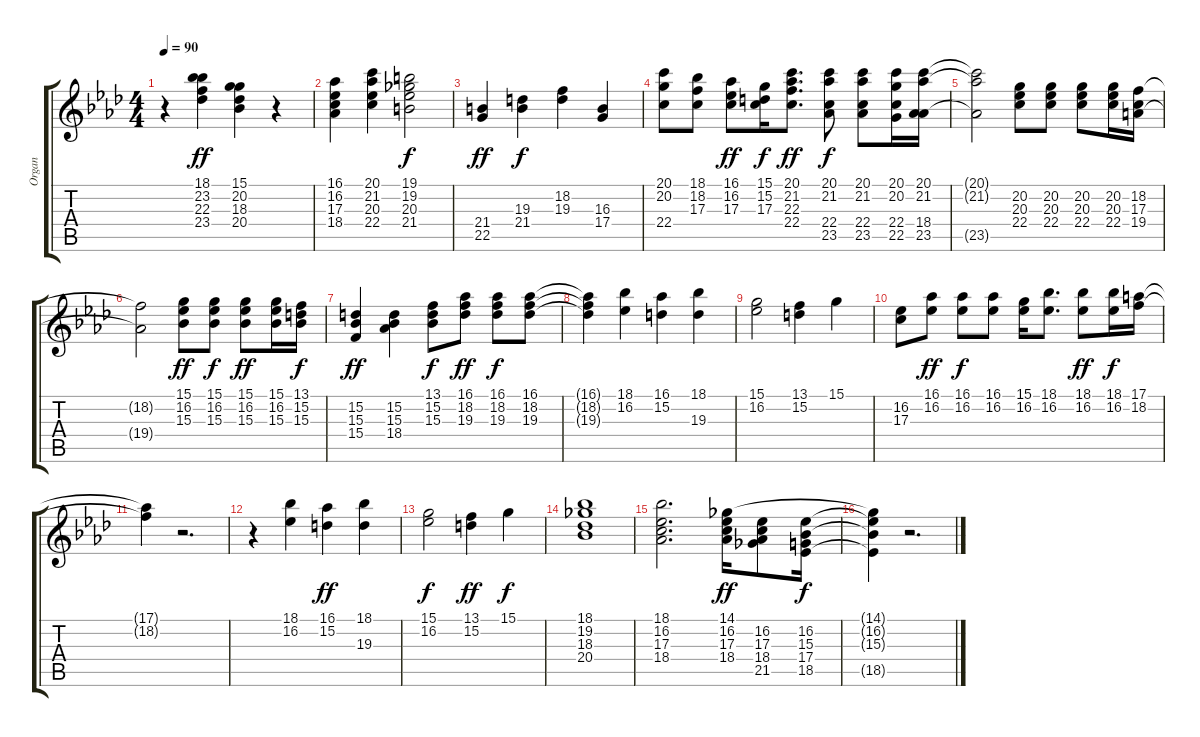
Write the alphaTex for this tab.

\track ("Organ" "Organ") {instrument rockorgan}
\staff {score tabs}
\tuning (E4 B3 G3 D3 A2 E2) {hide}
\ts (4 4)
\tempo 90
\clef g2
\ks ab
r.4{dy f} (18.1 23.2 22.3 23.4).4{dy ff} (15.1 20.2 18.3 20.4).4 r.4 |
(16.1 16.2 17.3 18.4).4 (20.1 21.2 20.3 22.4).4 (19.1 19.2 20.3 21.4).2{dy f} |
(21.4 22.5).4{dy ff} (19.3 21.4).4{dy f} (18.2 19.3).4 (16.3 17.4).4 |
(20.1 20.2 22.4).8 (18.1 18.2 17.3).8 (16.1 16.2 17.3).8{dy ff} (15.1 15.2 17.3).16{dy f} (20.1 21.2 22.3 22.4).8{d dy ff} (20.1 21.2 22.4 23.5).8{dy f} (20.1 21.2 22.4 23.5).8 (20.1 20.2 22.4 22.5).16 (20.1 21.2 18.4 23.5).16 |
(20.1{t} 21.2{t} 23.5{t}).2 (20.2 20.3 22.4).8 (20.2 20.3 22.4).8 (20.2 20.3 22.4).8 (20.2 20.3 22.4).16 (18.2 17.3 19.4).16 |
(18.2{t} 19.4{t}).2 (15.1 16.2 15.3).8{dy ff} (15.1 16.2 15.3).8{dy f} (15.1 16.2 15.3).8{dy ff} (15.1 16.2 15.3).16 (13.1 15.2 15.3).16{dy f} |
(15.2 15.3 15.4).4{dy ff} (15.2 15.3 18.4).4 (13.1 15.2 15.3).8{dy f} (16.1 18.2 19.3).8{dy ff} (16.1 18.2 19.3).8{dy f} (16.1 18.2 19.3).8 |
(16.1{t} 18.2{t} 19.3{t}).4 (18.1 16.2).4 (16.1 15.2).4 (18.1 19.3).4 |
(15.1 16.2).2 (13.1 15.2).4 15.1.4 |
(16.2 17.3).8 (16.1 16.2).8{dy ff} (16.1 16.2).8{dy f} (16.1 16.2).8 (15.1 16.2).16 (18.1 16.2).8{d} (18.1 16.2).8{dy ff} (18.1 16.2).16{dy f} (17.1 18.2).16 |
(17.1{t} 18.2{t}).4 r.2{d} |
r.4 (18.1 16.2).4 (16.1 15.2).4{dy ff} (18.1 19.3).4 |
(15.1 16.2).2{dy f} (13.1 15.2).4{dy ff} 15.1.4{dy f} |
(18.1 19.2 18.3 20.4).1 |
(18.1 16.2 17.3 18.4).2{d} (14.1 16.2 17.3 18.4).16{dy ff} (16.2 17.3 18.4 21.5).8 (16.2 15.3 17.4 18.5).16{dy f} |
(14.1{t} 16.2{t} 15.3{t} 18.5{t}).4 r.2{d}
